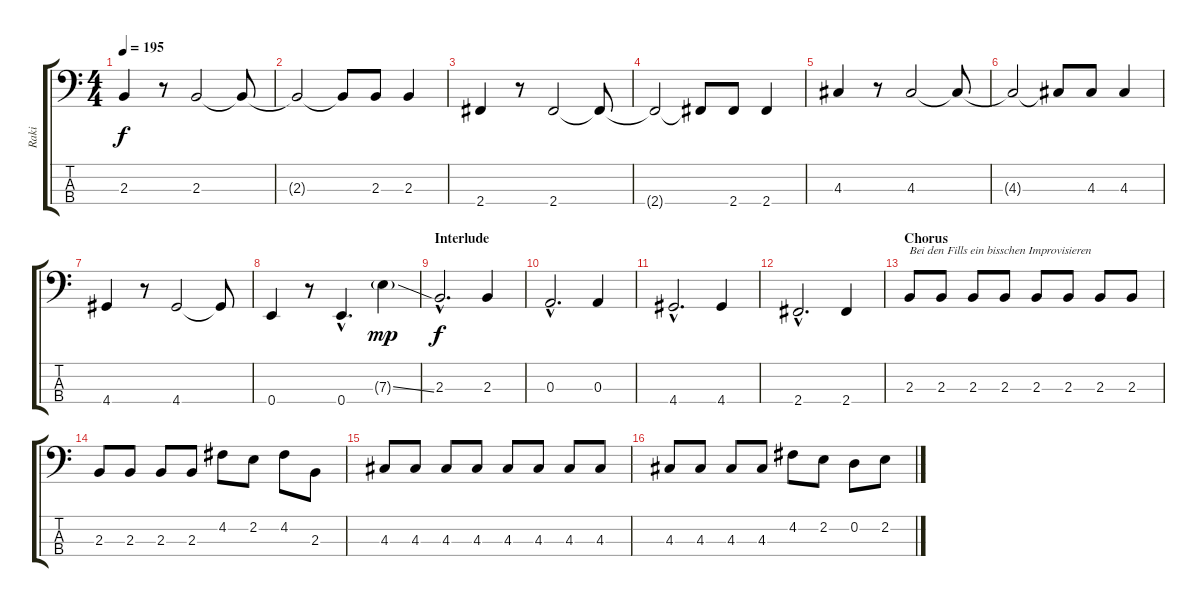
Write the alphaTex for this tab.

\track ("Raki" "Raki") {instrument electricbassfinger}
\staff {score tabs}
\tuning (G2 D2 A1 E1) {hide}
\ts (4 4)
\tempo 195
\clef f4
\ks c
2.3.4{dy f} r.8 2.3.2 2.3{t}.8 |
2.3{t}.2 2.3{t}.8 2.3.8 2.3.4 |
2.4.4 r.8 2.4.2 2.4{t}.8 |
2.4{t}.2 2.4{t}.8 2.4.8 2.4.4 |
4.3.4 r.8 4.3.2 4.3{t}.8 |
4.3{t}.2 4.3{t}.8 4.3.8 4.3.4 |
4.4.4 r.8 4.4.2 4.4{t}.8 |
0.4.4 r.8 0.4{hac}.4{d} 7.3{ss g}.4{dy mp} |
\section ("" "Interlude")
2.3{hac}.2{d dy f} 2.3.4 |
0.3{hac}.2{d} 0.3.4 |
4.4{hac}.2{d} 4.4.4 |
2.4{hac}.2{d} 2.4.4 |
\section ("" "Chorus")
2.3.8{txt "Bei den Fills ein bisschen Improvisieren"} 2.3.8 2.3.8 2.3.8 2.3.8 2.3.8 2.3.8 2.3.8 |
2.3.8 2.3.8 2.3.8 2.3.8 4.2.8 2.2.8 4.2.8 2.3.8 |
4.3.8 4.3.8 4.3.8 4.3.8 4.3.8 4.3.8 4.3.8 4.3.8 |
4.3.8 4.3.8 4.3.8 4.3.8 4.2.8 2.2.8 0.2.8 2.2.8
